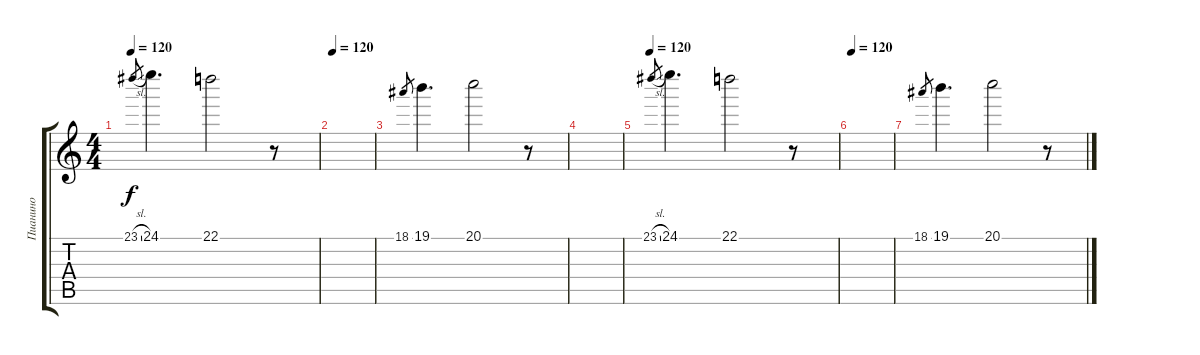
\track ("Пианино" "Пианино") {solo instrument electricguitarjazz}
\staff {score tabs}
\tuning (E4 B3 G3 D3 A2 E2) {hide}
\ts (4 4)
\tempo 120
\clef g2
\ks c
23.1{sl}.8{gr dy f} 24.1.4{d} 22.1.2 r.8 |
\tempo 120
|
18.1.8{gr} 19.1.4{d} 20.1.2 r.8 |
|
\tempo 120
23.1{sl}.8{gr} 24.1.4{d} 22.1.2 r.8 |
\tempo 120
|
18.1.8{gr} 19.1.4{d} 20.1.2 r.8
